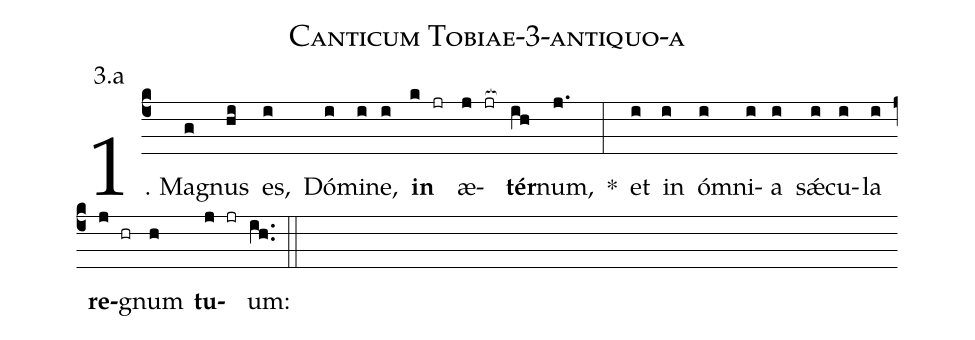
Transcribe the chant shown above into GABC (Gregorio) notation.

name: Canticum Tobiae-3-antiquo-a;
annotation: 3.a;
%%
(c4)1. Ma(g)gnus(hi) es,(i) Dó(i)mi(i)ne,(i) <b>in</b>(k jr) æ(j jr[ocb:1{])<b>tér</b>(ih[ocb:0}])num,(j.) *(:) et(i) in(i) óm(i)ni(i)a(i) sǽ(i)cu(i)la(i) <b>re</b>(j hr)gnum(h) <b>tu</b>(j jr)um:(ih..) (::)
